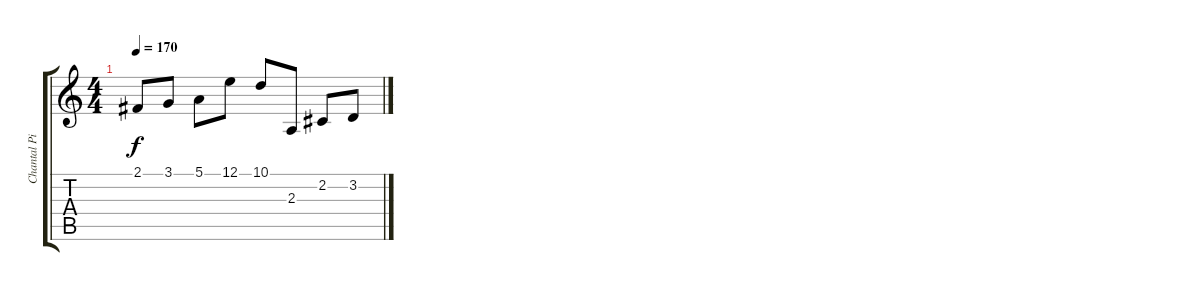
\track ("Chantal Piano" "Chantal Pi") {instrument acousticgrandpiano}
\staff {score tabs}
\tuning (E4 B3 G3 D3 A2 E2) {hide}
\ts (4 4)
\tempo 170
\clef g2
\ks c
2.1.8{dy f} 3.1.8 5.1.8 12.1.8 10.1.8 2.3.8 2.2.8 3.2.8
